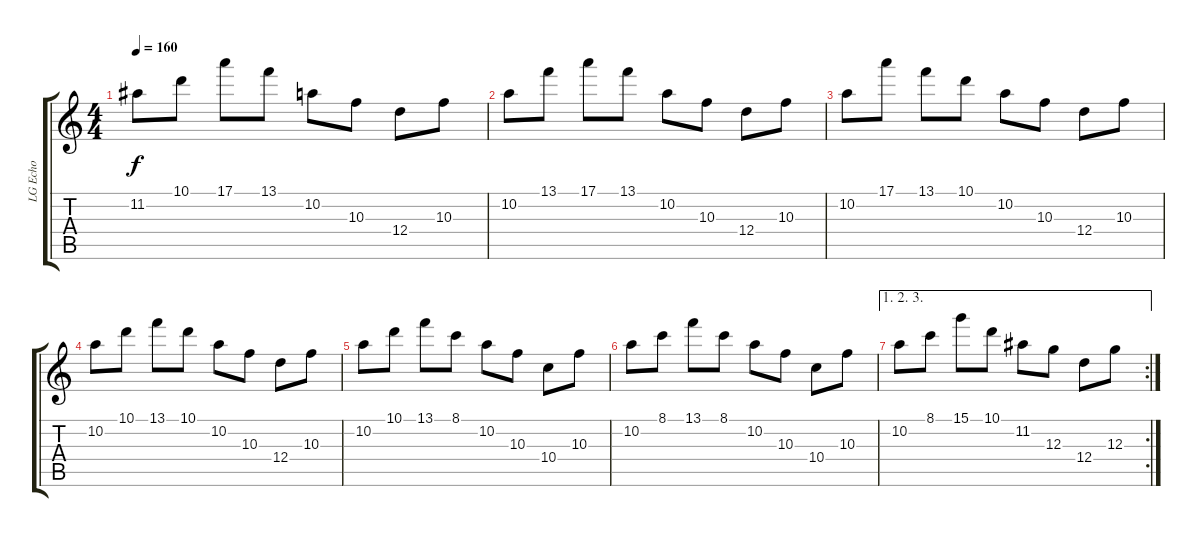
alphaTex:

\track ("LG Echo" "LG Echo") {instrument distortionguitar}
\staff {score tabs}
\tuning (E4 B3 G3 D3 A2 E2) {hide}
\ts (4 4)
\tempo 160
\clef g2
\ks c
11.2.8{dy f} 10.1.8 17.1.8 13.1.8 10.2.8 10.3.8 12.4.8 10.3.8 |
10.2.8 13.1.8 17.1.8 13.1.8 10.2.8 10.3.8 12.4.8 10.3.8 |
10.2.8 17.1.8 13.1.8 10.1.8 10.2.8 10.3.8 12.4.8 10.3.8 |
10.2.8 10.1.8 13.1.8 10.1.8 10.2.8 10.3.8 12.4.8 10.3.8 |
10.2.8 10.1.8 13.1.8 8.1.8 10.2.8 10.3.8 10.4.8 10.3.8 |
10.2.8 8.1.8 13.1.8 8.1.8 10.2.8 10.3.8 10.4.8 10.3.8 |
\ae (1 2 3)
\rc 2
10.2.8 8.1.8 15.1.8 10.1.8 11.2.8 12.3.8 12.4.8 12.3.8
